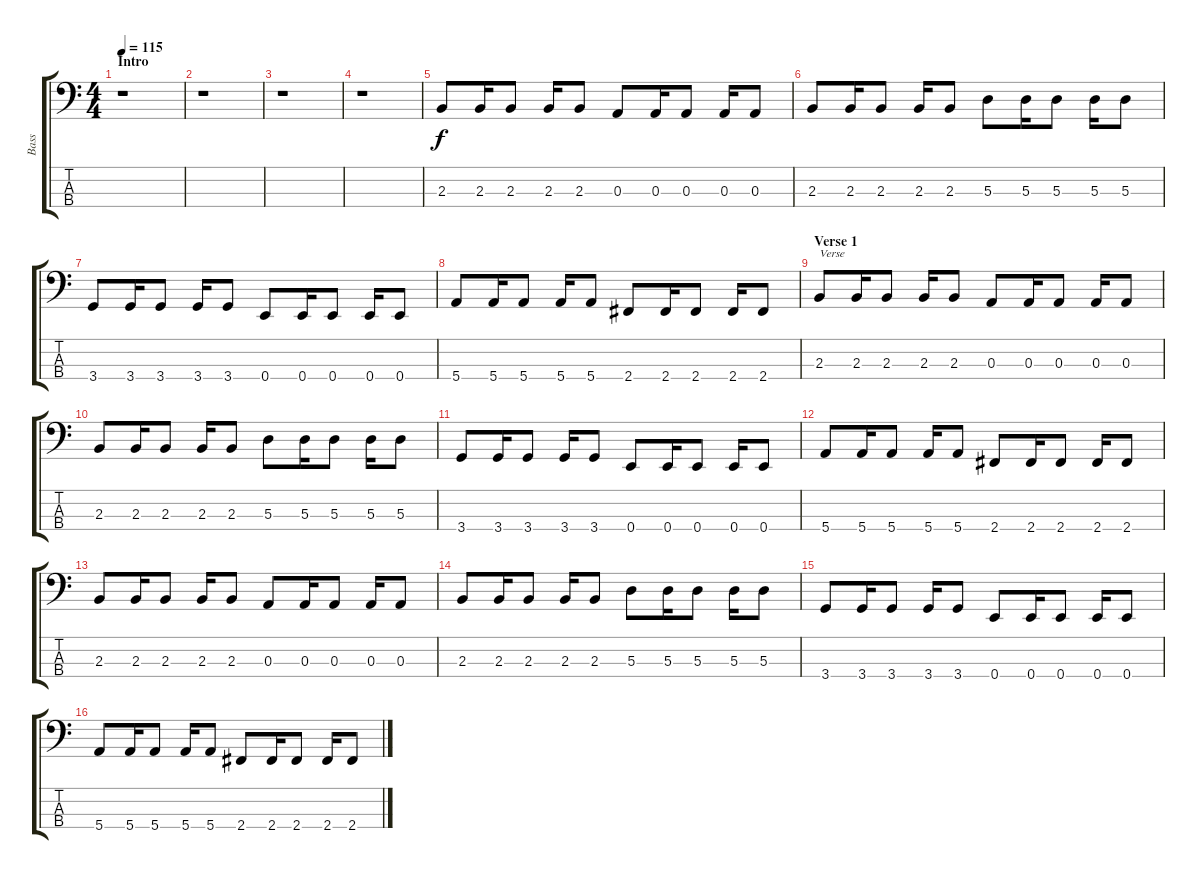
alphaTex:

\track ("Bass" "Bass") {instrument electricbasspick}
\staff {score tabs}
\tuning (G2 D2 A1 E1) {hide}
\ts (4 4)
\section ("" "Intro")
\tempo 115
\clef f4
\ks c
r.1{dy f instrument electricbasspick} |
r.1 |
r.1 |
r.1 |
2.3.8 2.3.16 2.3.8 2.3.16 2.3.8 0.3.8 0.3.16 0.3.8 0.3.16 0.3.8 |
2.3.8 2.3.16 2.3.8 2.3.16 2.3.8 5.3.8 5.3.16 5.3.8 5.3.16 5.3.8 |
3.4.8 3.4.16 3.4.8 3.4.16 3.4.8 0.4.8 0.4.16 0.4.8 0.4.16 0.4.8 |
5.4.8 5.4.16 5.4.8 5.4.16 5.4.8 2.4.8 2.4.16 2.4.8 2.4.16 2.4.8 |
\section ("" "Verse 1")
2.3.8{txt "Verse"} 2.3.16 2.3.8 2.3.16 2.3.8 0.3.8 0.3.16 0.3.8 0.3.16 0.3.8 |
2.3.8 2.3.16 2.3.8 2.3.16 2.3.8 5.3.8 5.3.16 5.3.8 5.3.16 5.3.8 |
3.4.8 3.4.16 3.4.8 3.4.16 3.4.8 0.4.8 0.4.16 0.4.8 0.4.16 0.4.8 |
5.4.8 5.4.16 5.4.8 5.4.16 5.4.8 2.4.8 2.4.16 2.4.8 2.4.16 2.4.8 |
2.3.8 2.3.16 2.3.8 2.3.16 2.3.8 0.3.8 0.3.16 0.3.8 0.3.16 0.3.8 |
2.3.8 2.3.16 2.3.8 2.3.16 2.3.8 5.3.8 5.3.16 5.3.8 5.3.16 5.3.8 |
3.4.8 3.4.16 3.4.8 3.4.16 3.4.8 0.4.8 0.4.16 0.4.8 0.4.16 0.4.8 |
5.4.8 5.4.16 5.4.8 5.4.16 5.4.8 2.4.8 2.4.16 2.4.8 2.4.16 2.4.8
